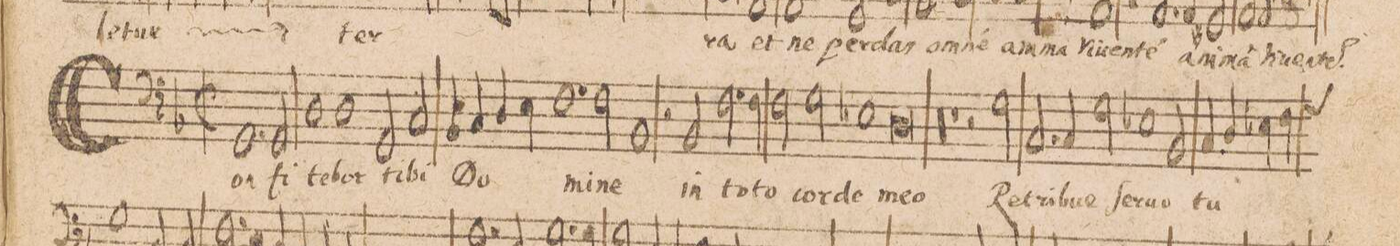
**kern	**text
*I"BASSVS.	*
*clefF4	*
*k[b-]	*
*met(C|)	*
*M2/1	*
1.GG	Con-
2GG/	-fi-
=2-	=2-
1D	-te-
1D	-bor
=3-	=3-
2GG/	ti-
2C/	-bi
4BB-/	Do-
4C/	.
4D/	.
4E\	.
=4-	=4-
1.F	.
*2\right	*
2F\	-mi-
=5-	=5-
1BB-	-ne
2r	.
2BB-/	in
=6-	=6-
2.F\	to-
4F\	-to
2F\	cor-
2G\	-de
=7-	=7-
1E-X	me-
0D	-o
=8-	=8-
00r	.
=9-	=9-
=10-	=10-
1r	.
=11-	=11-
2r	.
2G\	Re-
2.C/	-tri-
4C/	-bu-
=12-	=12-
2G\	-o
1E-X\	ſer-
2BB-/	-uo
=13-	=13-
4C/	tu-
4D/	.
4E-X\	.
*custos:G	*
4F\	.
*-	*-
